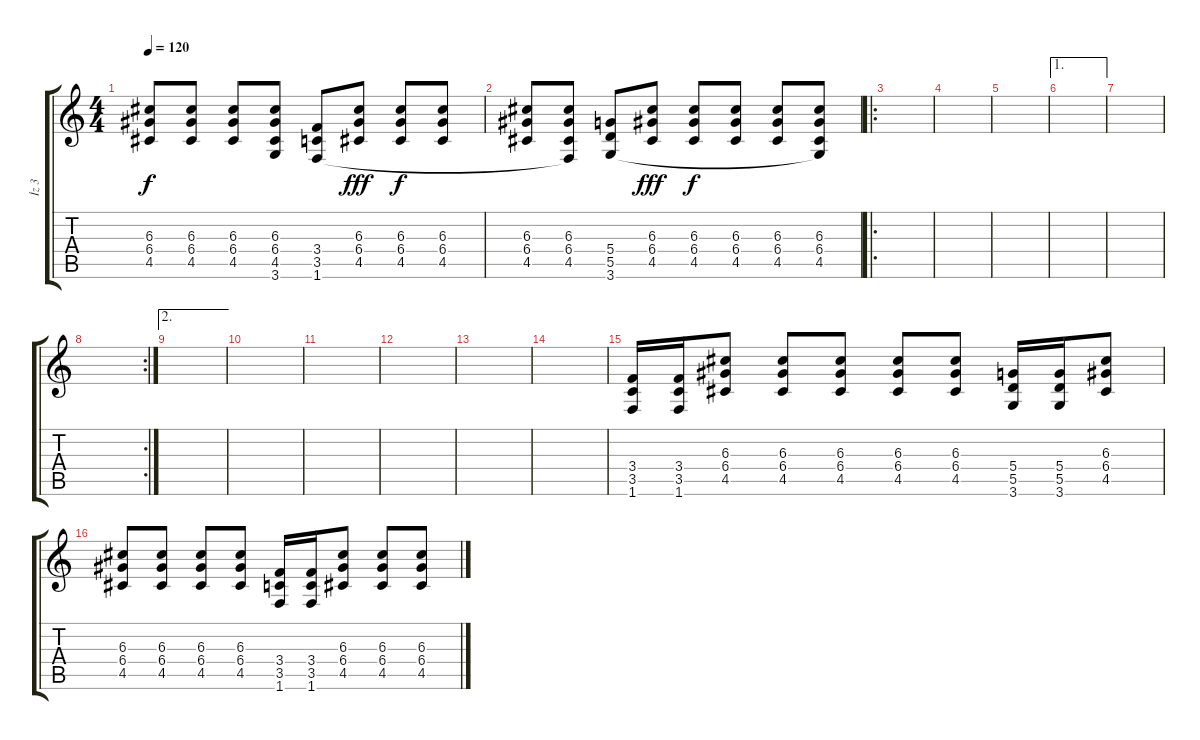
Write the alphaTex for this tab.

\track ("İz 3" "İz 3") {instrument distortionguitar}
\staff {score tabs}
\tuning (E4 B3 G3 D3 A2 E2) {hide}
\ts (4 4)
\tempo 120
\clef g2
\ks c
(6.3 6.4 4.5).8{dy f} (6.3 6.4 4.5).8 (6.3 6.4 4.5).8 (6.3 6.4 4.5 3.6{t}).8 (3.4 3.5 1.6).8 (6.3 6.4 4.5).8{dy fff} (6.3 6.4 4.5).8{dy f} (6.3 6.4 4.5).8 |
(6.3 6.4 4.5).8 (6.3 6.4 4.5 1.6{t}).8 (5.4 5.5 3.6).8 (6.3 6.4 4.5).8{dy fff} (6.3 6.4 4.5).8{dy f} (6.3 6.4 4.5).8 (6.3 6.4 4.5).8 (6.3 6.4 4.5 3.6{t}).8 |
\ro
|
|
|
\ae 1
|
|
\rc 2
|
\ae 2
|
|
|
|
|
|
(3.4 3.5 1.6).16 (3.4 3.5 1.6).16 (6.3 6.4 4.5).8 (6.3 6.4 4.5).8 (6.3 6.4 4.5).8 (6.3 6.4 4.5).8 (6.3 6.4 4.5).8 (5.4 5.5 3.6).16 (5.4 5.5 3.6).16 (6.3 6.4 4.5).8 |
(6.3 6.4 4.5).8 (6.3 6.4 4.5).8 (6.3 6.4 4.5).8 (6.3 6.4 4.5).8 (3.4 3.5 1.6).16 (3.4 3.5 1.6).16 (6.3 6.4 4.5).8 (6.3 6.4 4.5).8 (6.3 6.4 4.5).8
